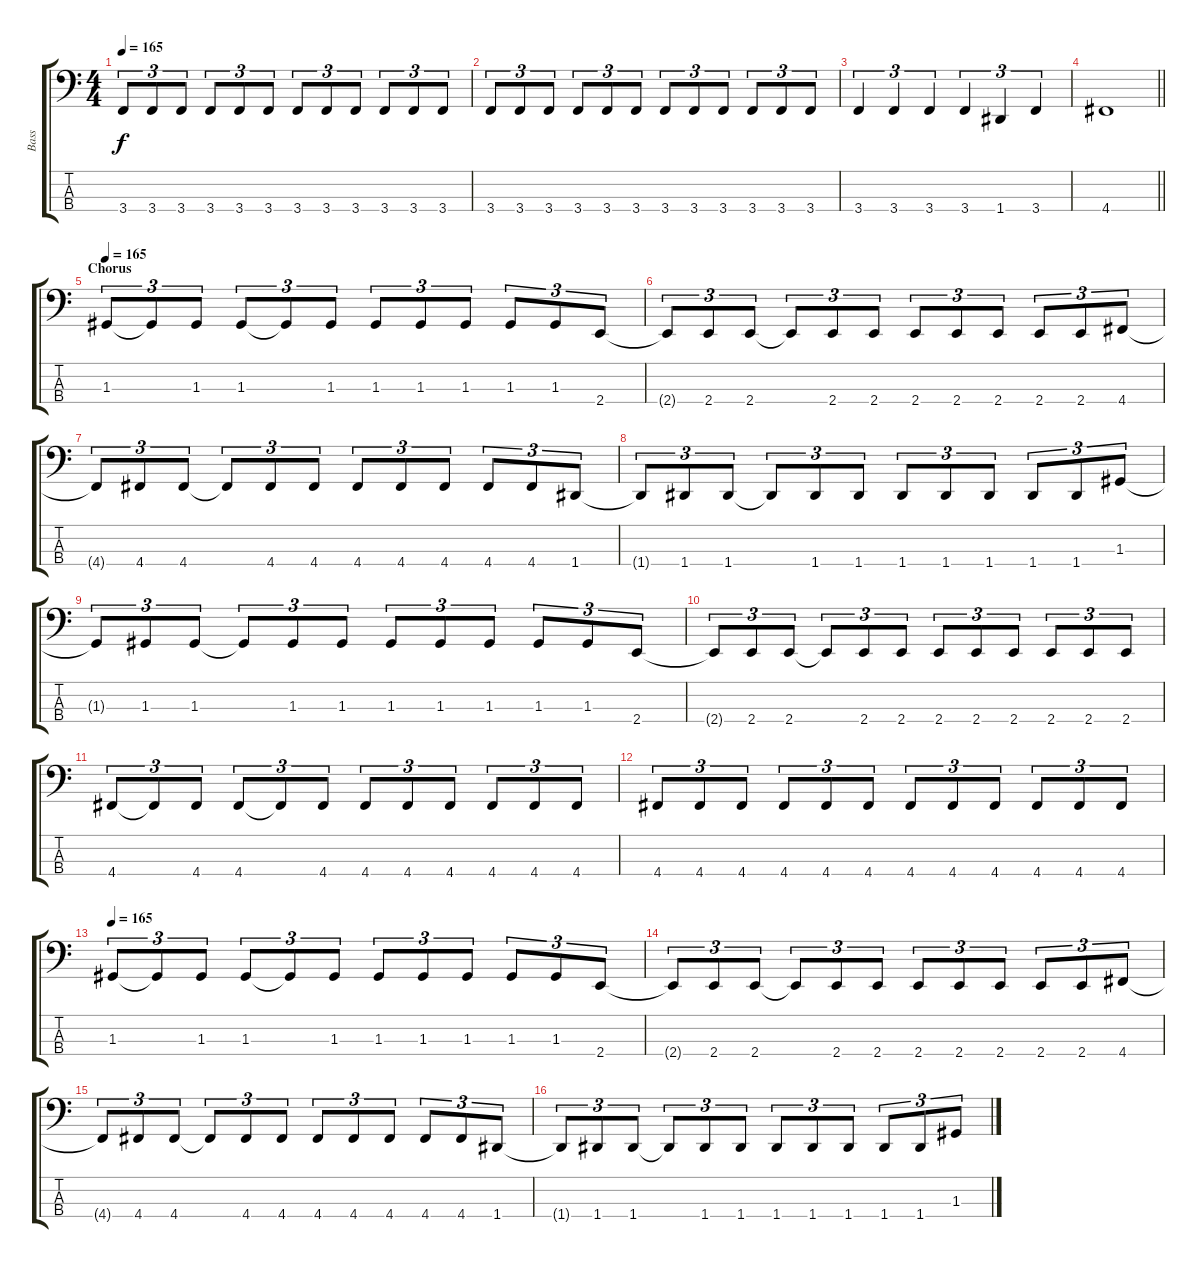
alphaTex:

\track ("Bass" "Bass") {instrument electricbasspick}
\staff {score tabs}
\tuning (F2 C2 G1 D1) {hide}
\ts (4 4)
\tempo 165
\clef f4
\ks c
3.4.8{tu (3 2) dy f} 3.4.8{tu (3 2)} 3.4.8{tu (3 2)} 3.4.8{tu (3 2)} 3.4.8{tu (3 2)} 3.4.8{tu (3 2)} 3.4.8{tu (3 2)} 3.4.8{tu (3 2)} 3.4.8{tu (3 2)} 3.4.8{tu (3 2)} 3.4.8{tu (3 2)} 3.4.8{tu (3 2)} |
3.4.8{tu (3 2)} 3.4.8{tu (3 2)} 3.4.8{tu (3 2)} 3.4.8{tu (3 2)} 3.4.8{tu (3 2)} 3.4.8{tu (3 2)} 3.4.8{tu (3 2)} 3.4.8{tu (3 2)} 3.4.8{tu (3 2)} 3.4.8{tu (3 2)} 3.4.8{tu (3 2)} 3.4.8{tu (3 2)} |
3.4.4{tu (3 2)} 3.4.4{tu (3 2)} 3.4.4{tu (3 2)} 3.4.4{tu (3 2)} 1.4.4{tu (3 2)} 3.4.4{tu (3 2)} |
\barLineRight lightlight
4.4.1 |
\section ("" "Chorus")
\tempo 165
1.3.8{tu (3 2)} 1.3{t}.8{tu (3 2)} 1.3.8{tu (3 2)} 1.3.8{tu (3 2)} 1.3{t}.8{tu (3 2)} 1.3.8{tu (3 2)} 1.3.8{tu (3 2)} 1.3.8{tu (3 2)} 1.3.8{tu (3 2)} 1.3.8{tu (3 2)} 1.3.8{tu (3 2)} 2.4.8{tu (3 2)} |
2.4{t}.8{tu (3 2)} 2.4.8{tu (3 2)} 2.4.8{tu (3 2)} 2.4{t}.8{tu (3 2)} 2.4.8{tu (3 2)} 2.4.8{tu (3 2)} 2.4.8{tu (3 2)} 2.4.8{tu (3 2)} 2.4.8{tu (3 2)} 2.4.8{tu (3 2)} 2.4.8{tu (3 2)} 4.4.8{tu (3 2)} |
4.4{t}.8{tu (3 2)} 4.4.8{tu (3 2)} 4.4.8{tu (3 2)} 4.4{t}.8{tu (3 2)} 4.4.8{tu (3 2)} 4.4.8{tu (3 2)} 4.4.8{tu (3 2)} 4.4.8{tu (3 2)} 4.4.8{tu (3 2)} 4.4.8{tu (3 2)} 4.4.8{tu (3 2)} 1.4.8{tu (3 2)} |
1.4{t}.8{tu (3 2)} 1.4.8{tu (3 2)} 1.4.8{tu (3 2)} 1.4{t}.8{tu (3 2)} 1.4.8{tu (3 2)} 1.4.8{tu (3 2)} 1.4.8{tu (3 2)} 1.4.8{tu (3 2)} 1.4.8{tu (3 2)} 1.4.8{tu (3 2)} 1.4.8{tu (3 2)} 1.3.8{tu (3 2)} |
1.3{t}.8{tu (3 2)} 1.3.8{tu (3 2)} 1.3.8{tu (3 2)} 1.3{t}.8{tu (3 2)} 1.3.8{tu (3 2)} 1.3.8{tu (3 2)} 1.3.8{tu (3 2)} 1.3.8{tu (3 2)} 1.3.8{tu (3 2)} 1.3.8{tu (3 2)} 1.3.8{tu (3 2)} 2.4.8{tu (3 2)} |
2.4{t}.8{tu (3 2)} 2.4.8{tu (3 2)} 2.4.8{tu (3 2)} 2.4{t}.8{tu (3 2)} 2.4.8{tu (3 2)} 2.4.8{tu (3 2)} 2.4.8{tu (3 2)} 2.4.8{tu (3 2)} 2.4.8{tu (3 2)} 2.4.8{tu (3 2)} 2.4.8{tu (3 2)} 2.4.8{tu (3 2)} |
4.4.8{tu (3 2)} 4.4{t}.8{tu (3 2)} 4.4.8{tu (3 2)} 4.4.8{tu (3 2)} 4.4{t}.8{tu (3 2)} 4.4.8{tu (3 2)} 4.4.8{tu (3 2)} 4.4.8{tu (3 2)} 4.4.8{tu (3 2)} 4.4.8{tu (3 2)} 4.4.8{tu (3 2)} 4.4.8{tu (3 2)} |
4.4.8{tu (3 2)} 4.4.8{tu (3 2)} 4.4.8{tu (3 2)} 4.4.8{tu (3 2)} 4.4.8{tu (3 2)} 4.4.8{tu (3 2)} 4.4.8{tu (3 2)} 4.4.8{tu (3 2)} 4.4.8{tu (3 2)} 4.4.8{tu (3 2)} 4.4.8{tu (3 2)} 4.4.8{tu (3 2)} |
\tempo 165
1.3.8{tu (3 2)} 1.3{t}.8{tu (3 2)} 1.3.8{tu (3 2)} 1.3.8{tu (3 2)} 1.3{t}.8{tu (3 2)} 1.3.8{tu (3 2)} 1.3.8{tu (3 2)} 1.3.8{tu (3 2)} 1.3.8{tu (3 2)} 1.3.8{tu (3 2)} 1.3.8{tu (3 2)} 2.4.8{tu (3 2)} |
2.4{t}.8{tu (3 2)} 2.4.8{tu (3 2)} 2.4.8{tu (3 2)} 2.4{t}.8{tu (3 2)} 2.4.8{tu (3 2)} 2.4.8{tu (3 2)} 2.4.8{tu (3 2)} 2.4.8{tu (3 2)} 2.4.8{tu (3 2)} 2.4.8{tu (3 2)} 2.4.8{tu (3 2)} 4.4.8{tu (3 2)} |
4.4{t}.8{tu (3 2)} 4.4.8{tu (3 2)} 4.4.8{tu (3 2)} 4.4{t}.8{tu (3 2)} 4.4.8{tu (3 2)} 4.4.8{tu (3 2)} 4.4.8{tu (3 2)} 4.4.8{tu (3 2)} 4.4.8{tu (3 2)} 4.4.8{tu (3 2)} 4.4.8{tu (3 2)} 1.4.8{tu (3 2)} |
1.4{t}.8{tu (3 2)} 1.4.8{tu (3 2)} 1.4.8{tu (3 2)} 1.4{t}.8{tu (3 2)} 1.4.8{tu (3 2)} 1.4.8{tu (3 2)} 1.4.8{tu (3 2)} 1.4.8{tu (3 2)} 1.4.8{tu (3 2)} 1.4.8{tu (3 2)} 1.4.8{tu (3 2)} 1.3.8{tu (3 2)}
